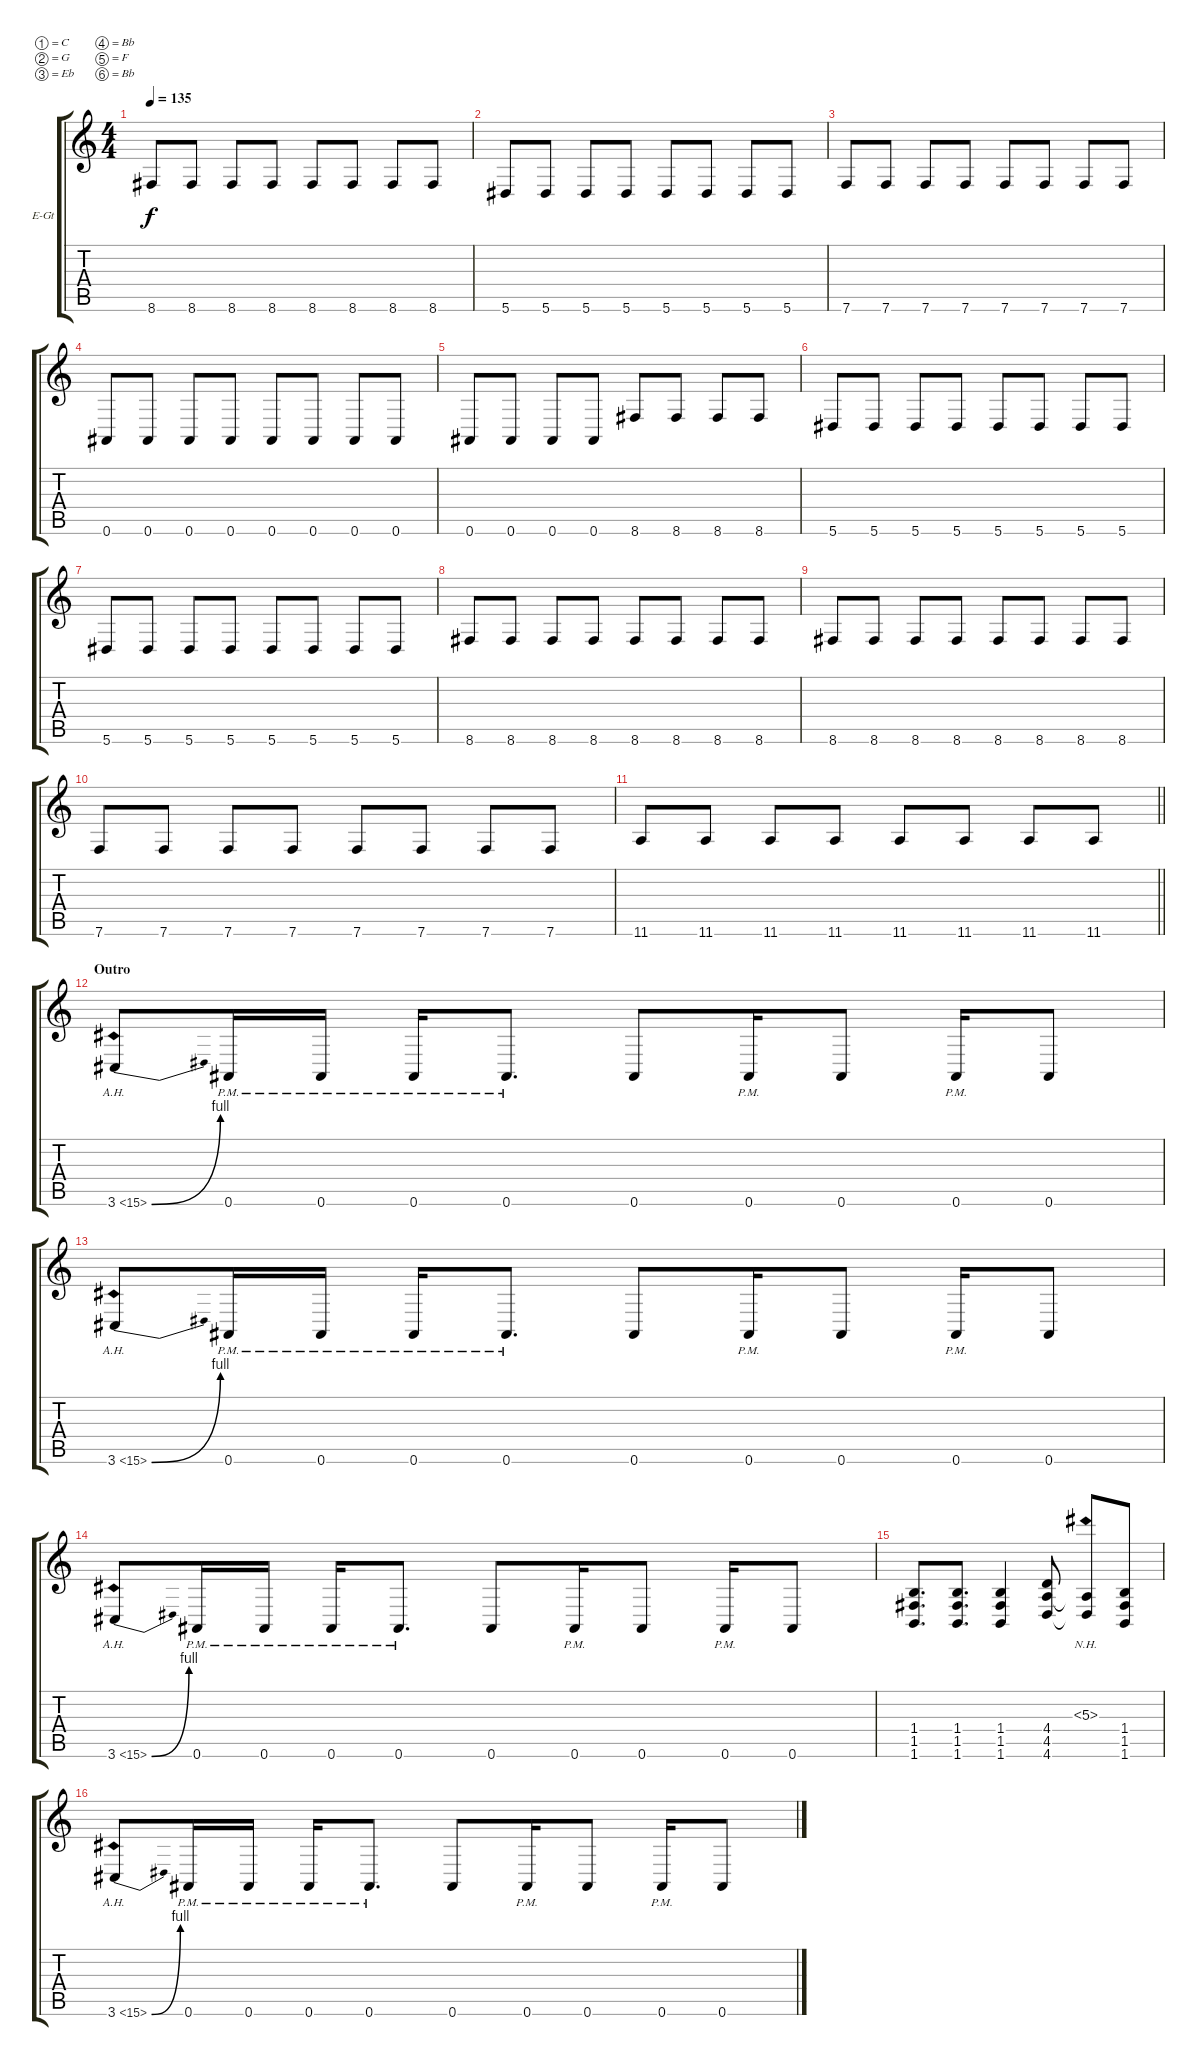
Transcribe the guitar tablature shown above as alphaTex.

\bracketExtendMode groupsimilarinstruments
\firstSystemTrackNameOrientation horizontal
\otherSystemsTrackNameOrientation horizontal
\track ("Rhythm Guitar" "E-Gt") {instrument distortionguitar}
\staff {score tabs}
\tuning (C4 G3 Eb3 Bb2 F2 Bb1)
\ts (4 4)
\tempo 135
\clef g2
\ks c
8.6.8{dy f} 8.6.8 8.6.8 8.6.8 8.6.8 8.6.8 8.6.8 8.6.8 |
5.6.8 5.6.8 5.6.8 5.6.8 5.6.8 5.6.8 5.6.8 5.6.8 |
7.6.8 7.6.8 7.6.8 7.6.8 7.6.8 7.6.8 7.6.8 7.6.8 |
0.6.8 0.6.8 0.6.8 0.6.8 0.6.8 0.6.8 0.6.8 0.6.8 |
0.6.8 0.6.8 0.6.8 0.6.8 8.6.8 8.6.8 8.6.8 8.6.8 |
5.6.8 5.6.8 5.6.8 5.6.8 5.6.8 5.6.8 5.6.8 5.6.8 |
5.6.8 5.6.8 5.6.8 5.6.8 5.6.8 5.6.8 5.6.8 5.6.8 |
8.6.8 8.6.8 8.6.8 8.6.8 8.6.8 8.6.8 8.6.8 8.6.8 |
8.6.8 8.6.8 8.6.8 8.6.8 8.6.8 8.6.8 8.6.8 8.6.8 |
7.6.8 7.6.8 7.6.8 7.6.8 7.6.8 7.6.8 7.6.8 7.6.8 |
\barLineRight lightlight
11.6.8 11.6.8 11.6.8 11.6.8 11.6.8 11.6.8 11.6.8 11.6.8 |
\section ("" "Outro")
3.6{be (bend 0 0 60 4) ah 12}.8 0.6{pm}.16 0.6{pm}.16 0.6{pm}.16 0.6{pm}.8{d} 0.6.8 0.6{pm}.16 0.6.8 0.6{pm}.16 0.6.8 |
3.6{be (bend 0 0 60 4) ah 12}.8 0.6{pm}.16 0.6{pm}.16 0.6{pm}.16 0.6{pm}.8{d} 0.6.8 0.6{pm}.16 0.6.8 0.6{pm}.16 0.6.8 |
3.6{be (bend 0 0 60 4) ah 12}.8 0.6{pm}.16 0.6{pm}.16 0.6{pm}.16 0.6{pm}.8{d} 0.6.8 0.6{pm}.16 0.6.8 0.6{pm}.16 0.6.8 |
(1.4 1.5 1.6).8{d} (1.4 1.5 1.6).8{d} (1.4 1.5 1.6).4 (4.4 4.5 4.6).8 (5.3{nh} 4.5{t} 4.6{t}).8 (1.4 1.5 1.6).8 |
3.6{be (bend 0 0 60 4) ah 12}.8 0.6{pm}.16 0.6{pm}.16 0.6{pm}.16 0.6{pm}.8{d} 0.6.8 0.6{pm}.16 0.6.8 0.6{pm}.16 0.6.8
